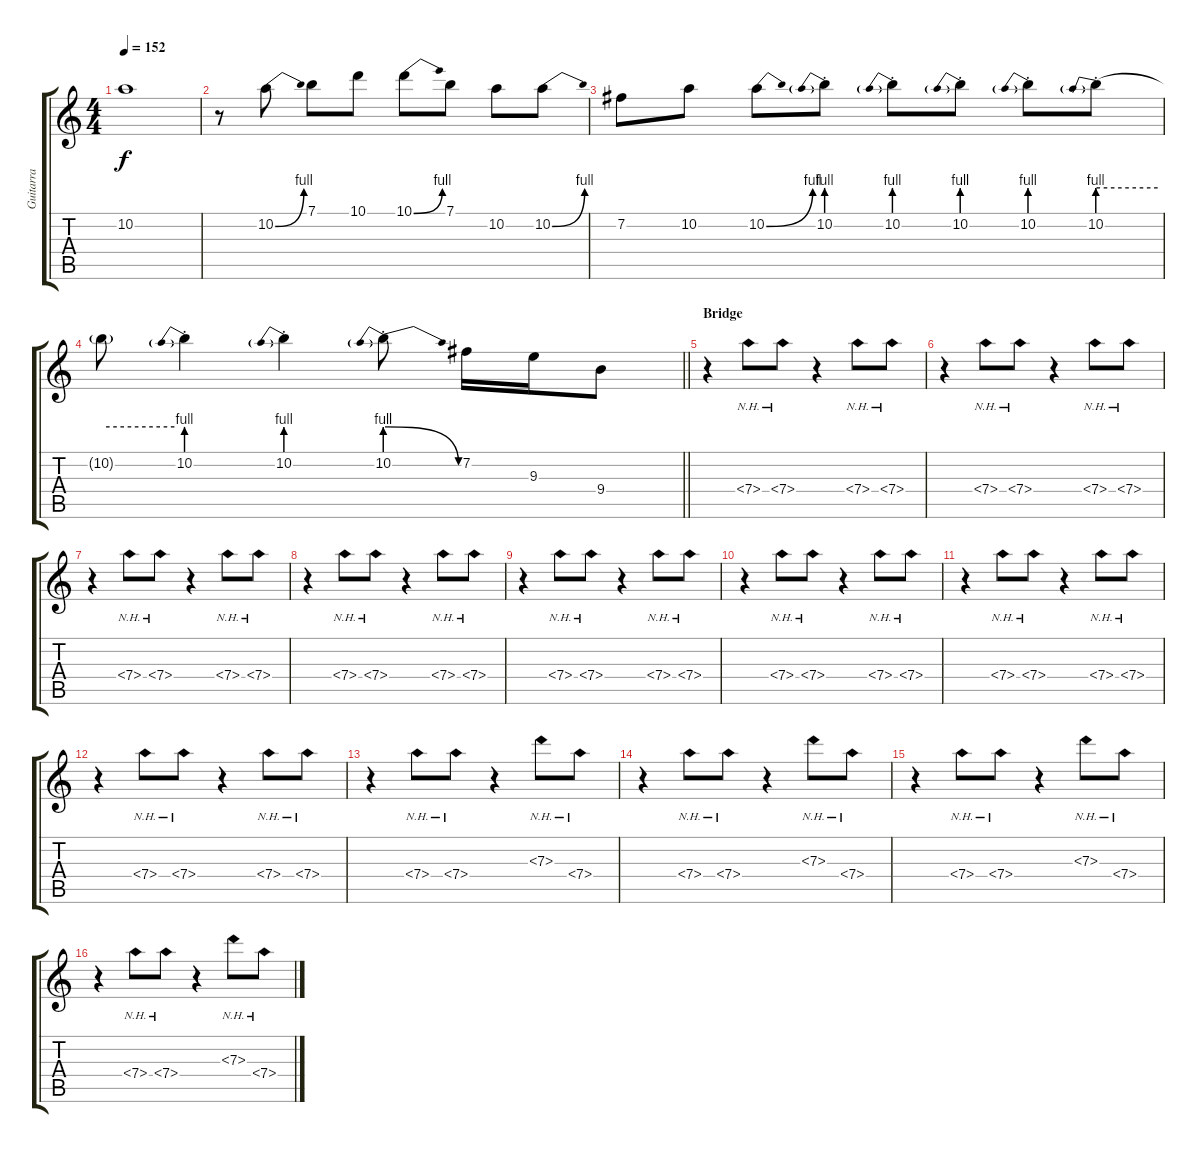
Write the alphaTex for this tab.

\track ("Guitarra" "Guitarra") {instrument overdrivenguitar}
\staff {score tabs}
\tuning (E4 B3 G3 D3 A2 E2) {hide}
\ts (4 4)
\tempo 152
\clef g2
\ks c
10.2{t}.1{dy f} |
r.8 10.2{be (bend 0 0 60 4)}.8 7.1.8 10.1.8 10.1{be (bend 0 0 60 4)}.8 7.1.8 10.2.8 10.2{be (bend 0 0 60 4)}.8 |
7.2.8 10.2.8 10.2{be (bend 0 0 60 4)}.8 10.2{be (prebend 0 4 60 4) st}.8 10.2{be (prebend 0 4 60 4) st}.8 10.2{be (prebend 0 4 60 4) st}.8 10.2{be (prebend 0 4 60 4) st}.8 10.2{be (prebend 0 4 60 4) st}.8 |
\barLineRight lightlight
10.2{be (hold 0 4 60 4) t}.8 10.2{be (prebend 0 4 60 4) st}.4 10.2{be (prebend 0 4 60 4) st}.4 10.2{be (prebendrelease 0 4 60 0) st}.8 7.2.16 9.3.16 9.4.8 |
\section ("" "Bridge")
r.4 7.4{nh}.8 7.4{nh}.8 r.4 7.4{nh}.8 7.4{nh}.8 |
r.4 7.4{nh}.8 7.4{nh}.8 r.4 7.4{nh}.8 7.4{nh}.8 |
r.4 7.4{nh}.8 7.4{nh}.8 r.4 7.4{nh}.8 7.4{nh}.8 |
r.4 7.4{nh}.8 7.4{nh}.8 r.4 7.4{nh}.8 7.4{nh}.8 |
r.4 7.4{nh}.8 7.4{nh}.8 r.4 7.4{nh}.8 7.4{nh}.8 |
r.4 7.4{nh}.8 7.4{nh}.8 r.4 7.4{nh}.8 7.4{nh}.8 |
r.4 7.4{nh}.8 7.4{nh}.8 r.4 7.4{nh}.8 7.4{nh}.8 |
r.4 7.4{nh}.8 7.4{nh}.8 r.4 7.4{nh}.8 7.4{nh}.8 |
r.4 7.4{nh}.8 7.4{nh}.8 r.4 7.3{nh}.8 7.4{nh}.8 |
r.4 7.4{nh}.8 7.4{nh}.8 r.4 7.3{nh}.8 7.4{nh}.8 |
r.4 7.4{nh}.8 7.4{nh}.8 r.4 7.3{nh}.8 7.4{nh}.8 |
r.4 7.4{nh}.8 7.4{nh}.8 r.4 7.3{nh}.8 7.4{nh}.8
